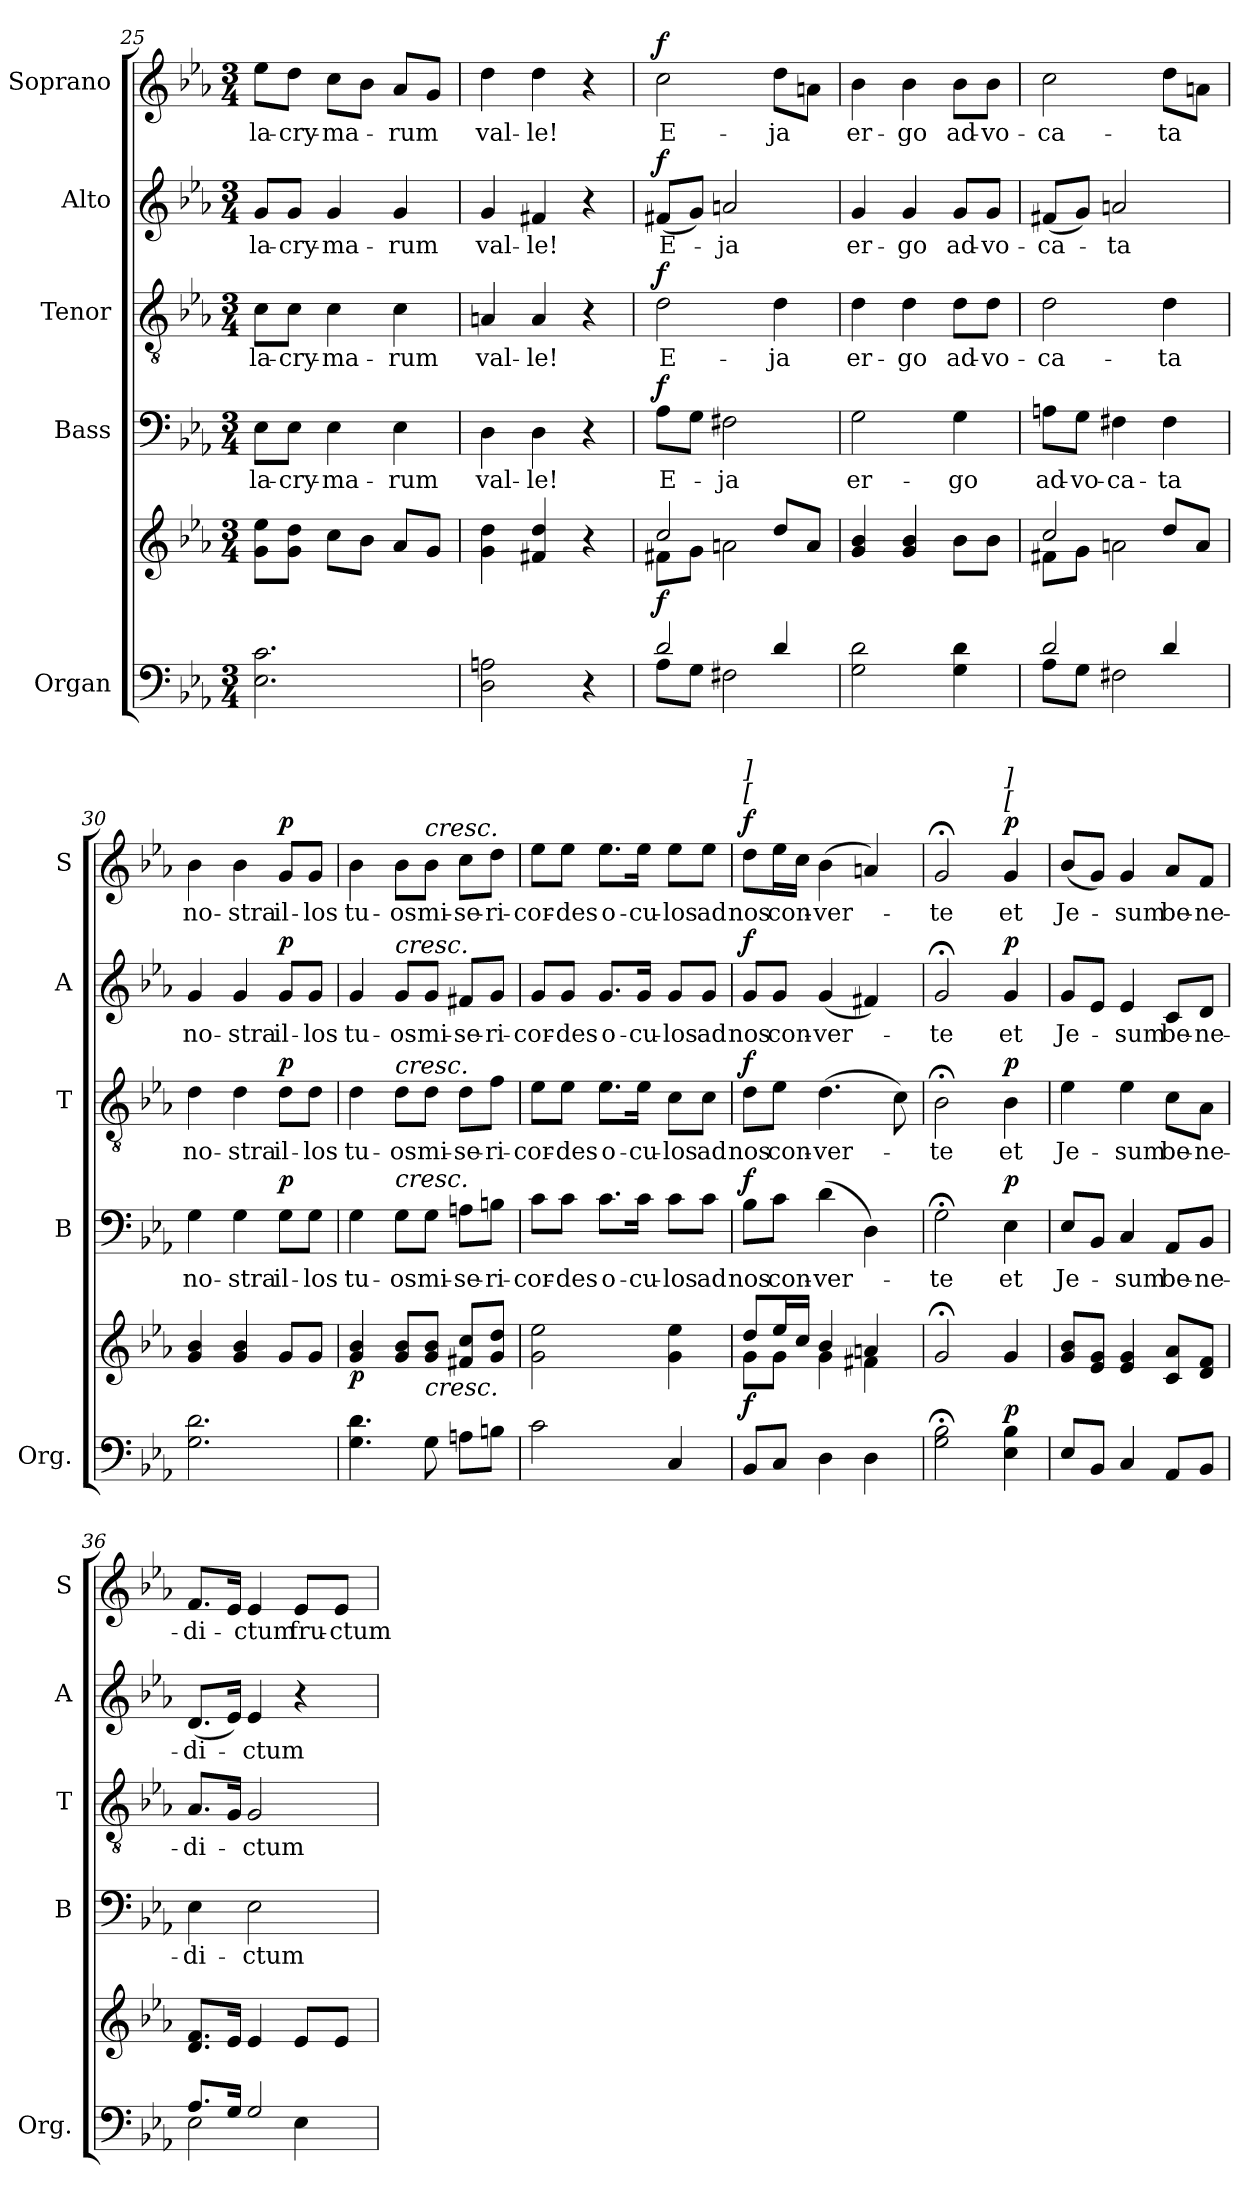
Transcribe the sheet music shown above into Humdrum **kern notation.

**kern	**kern	**dynam	**kern	**text	**dynam	**kern	**text	**dynam	**kern	**text	**dynam	**kern	**text	**dynam
*part5	*part5	*part5	*part4	*part4	*part4	*part3	*part3	*part3	*part2	*part2	*part2	*part1	*part1	*part1
*staff6	*staff5	*staff5/6	*staff4	*staff4	*staff4	*staff3	*staff3	*staff3	*staff2	*staff2	*staff2	*staff1	*staff1	*staff1
*I"Organ	*	*	*I"Bass	*	*	*I"Tenor	*	*	*I"Alto	*	*	*I"Soprano	*	*
*I'Org.	*	*	*I'B	*	*	*I'T	*	*	*I'A	*	*	*I'S	*	*
*clefF4	*clefG2	*	*clefF4	*	*	*clefGv2	*	*	*clefG2	*	*	*clefG2	*	*
*k[b-e-a-]	*k[b-e-a-]	*	*k[b-e-a-]	*	*	*k[b-e-a-]	*	*	*k[b-e-a-]	*	*	*k[b-e-a-]	*	*
*E-:	*E-:	*	*E-:	*	*	*E-:	*	*	*E-:	*	*	*E-:	*	*
*M3/4	*M3/4	*	*M3/4	*	*	*M3/4	*	*	*M3/4	*	*	*M3/4	*	*
=25	=25	=25	=25	=25	=25	=25	=25	=25	=25	=25	=25	=25	=25	=25
!	!	!	!	!LO:LY:b	!	!	!LO:LY:b	!	!	!LO:LY:b	!	!	!LO:LY:b	!
2.E-\ 2.c!\	8g!\ 8ee-!\L	.	8E-\L	la-	.	8c\L	la-	.	8g/L	la-	.	8ee-\L	la-	.
!	!	!	!	!LO:LY:b	!	!	!LO:LY:b	!	!	!LO:LY:b	!	!	!LO:LY:b	!
.	8g!\ 8dd!\J	.	8E-\J	-cry-	.	8c\J	-cry-	.	8g/J	-cry-	.	8dd\J	-cry-	.
!	!	!	!	!LO:LY:b	!	!	!LO:LY:b	!	!	!LO:LY:b	!	!	!LO:LY:b	!
.	8cc!\L	.	4E-\	-ma-	.	4c\	-ma-	.	4g/	-ma-	.	8cc\L	-ma-	.
.	8b-!\J	.	.	.	.	.	.	.	.	.	.	8b-\J	.	.
!	!	!	!	!LO:LY:b	!	!	!LO:LY:b	!	!	!LO:LY:b	!	!	!LO:LY:b	!
.	8a-!/L	.	4E-\	-rum	.	4c\	-rum	.	4g/	-rum	.	8a-/L	-rum	.
.	8g!/J	.	.	.	.	.	.	.	.	.	.	8g/J	.	.
=26	=26	=26	=26	=26	=26	=26	=26	=26	=26	=26	=26	=26	=26	=26
!	!	!	!	!LO:LY:b	!	!	!LO:LY:b	!	!	!LO:LY:b	!	!	!LO:LY:b	!
2D\ 2An!\	4g!\ 4dd!\	.	4D\	val-	.	4An/	val-	.	4g/	val-	.	4dd\	val-	.
!	!	!	!	!LO:LY:b	!	!	!LO:LY:b	!	!	!LO:LY:b	!	!	!LO:LY:b	!
.	4f#X!/ 4dd!/	.	4D\	-le!	.	4A/	-le!	.	4f#X/	-le!	.	4dd\	-le!	.
4r	4r	.	4r	.	.	4r	.	.	4r	.	.	4r	.	.
=27	=27	=27	=27	=27	=27	=27	=27	=27	=27	=27	=27	=27	=27	=27
*^	*^	*	*	*	*	*	*	*	*	*	*	*	*	*
!	!	!	!	!LO:DY:a=2	!	!LO:LY:b	!LO:DY:a	!	!LO:LY:b	!LO:DY:a	!	!LO:LY:b	!LO:DY:a	!	!LO:LY:b	!LO:DY:a
8A-\L	2d!/	2cc!/	8f#X!\L	f	8A-\L	E-	f	2d\	E-	f	(<8f#X/L	E-	f	2cc\	E-	f
8G\J	.	.	8g!\J	.	8G\J	.	.	.	.	.	8g/J)	.	.	.	.	.
!	!	!	!	!	!	!LO:LY:b	!	!	!	!	!	!LO:LY:b	!	!	!	!
2F#X\	.	.	2an!\	.	2F#X\	-ja	.	.	.	.	2an/	-ja	.	.	.	.
!	!	!	!	!	!	!	!	!	!LO:LY:b	!	!	!	!	!	!LO:LY:b	!
.	4d!/	8dd!/L	.	.	.	.	.	4d\	-ja	.	.	.	.	8dd\L	-ja	.
.	.	8a!/J	.	.	.	.	.	.	.	.	.	.	.	8an\J	.	.
*v	*v	*	*	*	*	*	*	*	*	*	*	*	*	*	*	*
*	*v	*v	*	*	*	*	*	*	*	*	*	*	*	*	*
!!LO:PB:g=z
=28	=28	=28	=28	=28	=28	=28	=28	=28	=28	=28	=28	=28	=28	=28
!	!	!	!	!LO:LY:b	!	!	!LO:LY:b	!	!	!LO:LY:b	!	!	!LO:LY:b	!
2G\ 2d!\	4g!/ 4b-!/	.	2G\	er-	.	4d\	er-	.	4g/	er-	.	4b-\	er-	.
!	!	!	!	!	!	!	!LO:LY:b	!	!	!LO:LY:b	!	!	!LO:LY:b	!
.	4g!/ 4b-!/	.	.	.	.	4d\	-go	.	4g/	-go	.	4b-\	-go	.
!	!	!	!	!LO:LY:b	!	!	!LO:LY:b	!	!	!LO:LY:b	!	!	!LO:LY:b	!
4G\ 4d!\	8b-!\L	.	4G\	-go	.	8d\L	ad-	.	8g/L	ad-	.	8b-\L	ad-	.
!	!	!	!	!	!	!	!LO:LY:b	!	!	!LO:LY:b	!	!	!LO:LY:b	!
.	8b-!\J	.	.	.	.	8d\J	-vo-	.	8g/J	-vo-	.	8b-\J	-vo-	.
=29	=29	=29	=29	=29	=29	=29	=29	=29	=29	=29	=29	=29	=29	=29
*^	*^	*	*	*	*	*	*	*	*	*	*	*	*	*
!	!	!	!	!	!	!LO:LY:b	!	!	!LO:LY:b	!	!	!LO:LY:b	!	!	!LO:LY:b	!
8A-\L	2d!/	2cc!/	8f#X!\L	.	8An\L	ad-	.	2d\	-ca-	.	(<8f#X/L	-ca-	.	2cc\	-ca-	.
!	!	!	!	!	!	!LO:LY:b	!	!	!	!	!	!	!	!	!	!
8G\J	.	.	8g!\J	.	8G\J	-vo-	.	.	.	.	8g/J)	.	.	.	.	.
!	!	!	!	!	!	!LO:LY:b	!	!	!	!	!	!LO:LY:b	!	!	!	!
2F#X\	.	.	2an!\	.	4F#X\	-ca-	.	.	.	.	2an/	-ta	.	.	.	.
!	!	!	!	!	!	!LO:LY:b	!	!	!LO:LY:b	!	!	!	!	!	!LO:LY:b	!
.	4d!/	8dd!/L	.	.	4F#\	-ta	.	4d\	-ta	.	.	.	.	8dd\L	-ta	.
.	.	8a!/J	.	.	.	.	.	.	.	.	.	.	.	8an\J	.	.
*v	*v	*	*	*	*	*	*	*	*	*	*	*	*	*	*	*
*	*v	*v	*	*	*	*	*	*	*	*	*	*	*	*	*
=30	=30	=30	=30	=30	=30	=30	=30	=30	=30	=30	=30	=30	=30	=30
!	!	!	!	!LO:LY:b	!	!	!LO:LY:b	!	!	!LO:LY:b	!	!	!LO:LY:b	!
2.G\ 2.d!\	4g!/ 4b-!/	.	4G\	no-	.	4d\	no-	.	4g/	no-	.	4b-\	no-	.
!	!	!	!	!LO:LY:b	!	!	!LO:LY:b	!	!	!LO:LY:b	!	!	!LO:LY:b	!
.	4g!/ 4b-!/	.	4G\	-stra	.	4d\	-stra	.	4g/	-stra	.	4b-\	-stra	.
!	!	!	!	!LO:LY:b	!LO:DY:a	!	!LO:LY:b	!LO:DY:a	!	!LO:LY:b	!LO:DY:a	!	!LO:LY:b	!LO:DY:a
.	8g!/L	.	8G\L	il-	p	8d\L	il-	p	8g/L	il-	p	8g/L	il-	p
!	!	!	!	!LO:LY:b	!	!	!LO:LY:b	!	!	!LO:LY:b	!	!	!LO:LY:b	!
.	8g!/J	.	8G\J	-los	.	8d\J	-los	.	8g/J	-los	.	8g/J	-los	.
=31	=31	=31	=31	=31	=31	=31	=31	=31	=31	=31	=31	=31	=31	=31
!	!	!LO:DY:b	!	!LO:LY:b	!	!	!LO:LY:b	!	!	!LO:LY:b	!	!	!LO:LY:b	!
4.G\ 4.d!\	4g!/ 4b-!/	p	4G\	tu-	.	4d\	tu-	.	4g/	tu-	.	4b-\	tu-	.
!	!	!	!	!	!	!	!	!	!LO:TX:a:i:t=cresc.	!	!	!	!	!
!	!	!	!	!	!	!LO:TX:a:i:t=cresc.	!	!	!	!	!	!	!	!
!	!	!	!LO:TX:a:i:t=cresc.	!	!	!	!	!	!	!	!	!	!	!
!	!	!	!	!LO:LY:b	!	!	!LO:LY:b	!	!	!LO:LY:b	!	!	!LO:LY:b	!
.	8g!/ 8b-!/L	.	8G\L	-os	.	8d\L	-os	.	8g/L	-os	.	8b-\L	-os	.
!	!	!	!	!	!	!	!	!	!	!	!	!LO:TX:a:i:t=cresc.	!	!
!	!LO:TX:b:i:t=cresc.	!	!	!	!	!	!	!	!	!	!	!	!	!
!	!	!	!	!LO:LY:b	!	!	!LO:LY:b	!	!	!LO:LY:b	!	!	!LO:LY:b	!
8G\	8g!/ 8b-!/J	.	8G\J	mi-	.	8d\J	mi-	.	8g/J	mi-	.	8b-\J	mi-	.
!	!	!	!	!LO:LY:b	!	!	!LO:LY:b	!	!	!LO:LY:b	!	!	!LO:LY:b	!
8An\L	8f#X!/ 8cc!/L	.	8An\L	-se-	.	8d\L	-se-	.	8f#X/L	-se-	.	8cc\L	-se-	.
!	!	!	!	!LO:LY:b	!	!	!LO:LY:b	!	!	!LO:LY:b	!	!	!LO:LY:b	!
8Bn\J	8g!/ 8dd!/J	.	8Bn\J	-ri-	.	8f\J	-ri-	.	8g/J	-ri-	.	8dd\J	-ri-	.
=32	=32	=32	=32	=32	=32	=32	=32	=32	=32	=32	=32	=32	=32	=32
!	!	!	!	!LO:LY:b	!	!	!LO:LY:b	!	!	!LO:LY:b	!	!	!LO:LY:b	!
2c\	2g!\ 2ee-!\	.	8c\L	-cor-	.	8e-\L	-cor-	.	8g/L	-cor-	.	8ee-\L	-cor-	.
!	!	!	!	!LO:LY:b	!	!	!LO:LY:b	!	!	!LO:LY:b	!	!	!LO:LY:b	!
.	.	.	8c\J	-des	.	8e-\J	-des	.	8g/J	-des	.	8ee-\J	-des	.
!	!	!	!	!LO:LY:b	!	!	!LO:LY:b	!	!	!LO:LY:b	!	!	!LO:LY:b	!
.	.	.	8.c\L	o-	.	8.e-\L	o-	.	8.g/L	o-	.	8.ee-\L	o-	.
!	!	!	!	!LO:LY:b	!	!	!LO:LY:b	!	!	!LO:LY:b	!	!	!LO:LY:b	!
.	.	.	16c\Jk	-cu-	.	16e-\Jk	-cu-	.	16g/Jk	-cu-	.	16ee-\Jk	-cu-	.
!	!	!	!	!LO:LY:b	!	!	!LO:LY:b	!	!	!LO:LY:b	!	!	!LO:LY:b	!
4C/	4g!\ 4ee-!\	.	8c\L	-los	.	8c\L	-los	.	8g/L	-los	.	8ee-\L	-los	.
!	!	!	!	!LO:LY:b	!	!	!LO:LY:b	!	!	!LO:LY:b	!	!	!LO:LY:b	!
.	.	.	8c\J	ad	.	8c\J	ad	.	8g/J	ad	.	8ee-\J	ad	.
=33	=33	=33	=33	=33	=33	=33	=33	=33	=33	=33	=33	=33	=33	=33
*	*^	*	*	*	*	*	*	*	*	*	*	*	*	*
!	!	!	!	!	!	!	!	!	!	!	!	!	!LO:TX:a:i:t=[	!	!
!	!	!	!	!	!	!	!	!	!	!	!	!	!LO:TX:a:i:t=]	!	!
!	!	!	!LO:DY:b	!	!LO:LY:b	!LO:DY:a	!	!LO:LY:b	!LO:DY:a	!	!LO:LY:b	!LO:DY:a	!	!LO:LY:b	!LO:DY:a
8BB-/L	8dd!/L	8g!\L	f	8B-\L	nos	f	8d\L	nos	f	8g/L	nos	f	8dd\L	nos	f
!	!	!	!	!	!LO:LY:b	!	!	!LO:LY:b	!	!	!LO:LY:b	!	!	!LO:LY:b	!
8C/J	16ee-!/L	8g!\J	.	8c\J	con-	.	8e-\J	con-	.	8g/J	con-	.	16ee-\L	con-	.
.	16cc!/JJ	.	.	.	.	.	.	.	.	.	.	.	16cc\JJ	.	.
!	!	!	!	!	!LO:LY:b	!	!	!LO:LY:b	!	!	!LO:LY:b	!	!	!LO:LY:b	!
4D\	4b-!/	4g!\	.	(>4d\	-ver-	.	(>4.d\	-ver-	.	(<4g/	-ver-	.	(>4b-\	-ver-	.
4D\	4an!/	4f#X!\	.	4D\)	.	.	.	.	.	4f#X/)	.	.	4an/)	.	.
.	.	.	.	.	.	.	8c\)	.	.	.	.	.	.	.	.
*	*v	*v	*	*	*	*	*	*	*	*	*	*	*	*	*
!!LO:LB:g=z
=34	=34	=34	=34	=34	=34	=34	=34	=34	=34	=34	=34	=34	=34	=34
!	!	!	!	!LO:LY:b	!	!	!LO:LY:b	!	!	!LO:LY:b	!	!	!LO:LY:b	!
2G\;< 2B-!\;<	2g;<!/	.	2G;<\	-te	.	2B-;<\	-te	.	2g;</	-te	.	2g;</	-te	.
!	!	!	!	!	!	!	!	!	!	!	!	!LO:TX:a:i:t=[	!	!
!	!	!	!	!	!	!	!	!	!	!	!	!LO:TX:a:i:t=]	!	!
!	!	!LO:DY:a=2	!	!LO:LY:b	!LO:DY:a	!	!LO:LY:b	!LO:DY:a	!	!LO:LY:b	!LO:DY:a	!	!LO:LY:b	!LO:DY:a
4E-\ 4B-!\	4g!/	p	4E-\	et	p	4B-\	et	p	4g/	et	p	4g/	et	p
=35	=35	=35	=35	=35	=35	=35	=35	=35	=35	=35	=35	=35	=35	=35
!	!	!	!	!LO:LY:b	!	!	!LO:LY:b	!	!	!LO:LY:b	!	!	!LO:LY:b	!
8E-/L	8g!/ 8b-!/L	.	8E-/L	Je-	.	4e-\	Je-	.	8g/L	Je-	.	(<8b-/L	Je-	.
8BB-/J	8e-!/ 8g!/J	.	8BB-/J	.	.	.	.	.	8e-/J	.	.	8g/J)	.	.
!	!	!	!	!LO:LY:b	!	!	!LO:LY:b	!	!	!LO:LY:b	!	!	!LO:LY:b	!
4C/	4e-!/ 4g!/	.	4C/	-sum	.	4e-\	-sum	.	4e-/	-sum	.	4g/	-sum	.
!	!	!	!	!LO:LY:b	!	!	!LO:LY:b	!	!	!LO:LY:b	!	!	!LO:LY:b	!
8AA-/L	8c!/ 8a-!/L	.	8AA-/L	be-	.	8c\L	be-	.	8c/L	be-	.	8a-/L	be-	.
!	!	!	!	!LO:LY:b	!	!	!LO:LY:b	!	!	!LO:LY:b	!	!	!LO:LY:b	!
8BB-/J	8d!/ 8f!/J	.	8BB-/J	-ne-	.	8A-\J	-ne-	.	8d/J	-ne-	.	8f/J	-ne-	.
=36	=36	=36	=36	=36	=36	=36	=36	=36	=36	=36	=36	=36	=36	=36
*^	*	*	*	*	*	*	*	*	*	*	*	*	*	*
!	!	!	!	!	!LO:LY:b	!	!	!LO:LY:b	!	!	!LO:LY:b	!	!	!LO:LY:b	!
2E-\	8.A-!/L	8.d!/ 8.f!/L	.	4E-\	-di-	.	8.A-/L	-di-	.	(<8.d/L	-di-	.	8.f/L	-di-	.
.	16G!/Jk	16e-!/Jk	.	.	.	.	16G/Jk	.	.	16e-/Jk)	.	.	16e-/Jk	.	.
!	!	!	!	!	!LO:LY:b	!	!	!LO:LY:b	!	!	!LO:LY:b	!	!	!LO:LY:b	!
.	2G!/	4e-!/	.	2E-\	-ctum	.	2G/	-ctum	.	4e-/	-ctum	.	4e-/	-ctum	.
!	!	!	!	!	!	!	!	!	!	!	!	!	!	!LO:LY:b	!
4E-\	.	8e-!/L	.	.	.	.	.	.	.	4r	.	.	8e-/L	fru-	.
!	!	!	!	!	!	!	!	!	!	!	!	!	!	!LO:LY:b	!
.	.	8e-!/J	.	.	.	.	.	.	.	.	.	.	8e-/J	-ctum	.
*v	*v	*	*	*	*	*	*	*	*	*	*	*	*	*	*
=	=	=	=	=	=	=	=	=	=	=	=	=	=	=
*-	*-	*-	*-	*-	*-	*-	*-	*-	*-	*-	*-	*-	*-	*-
